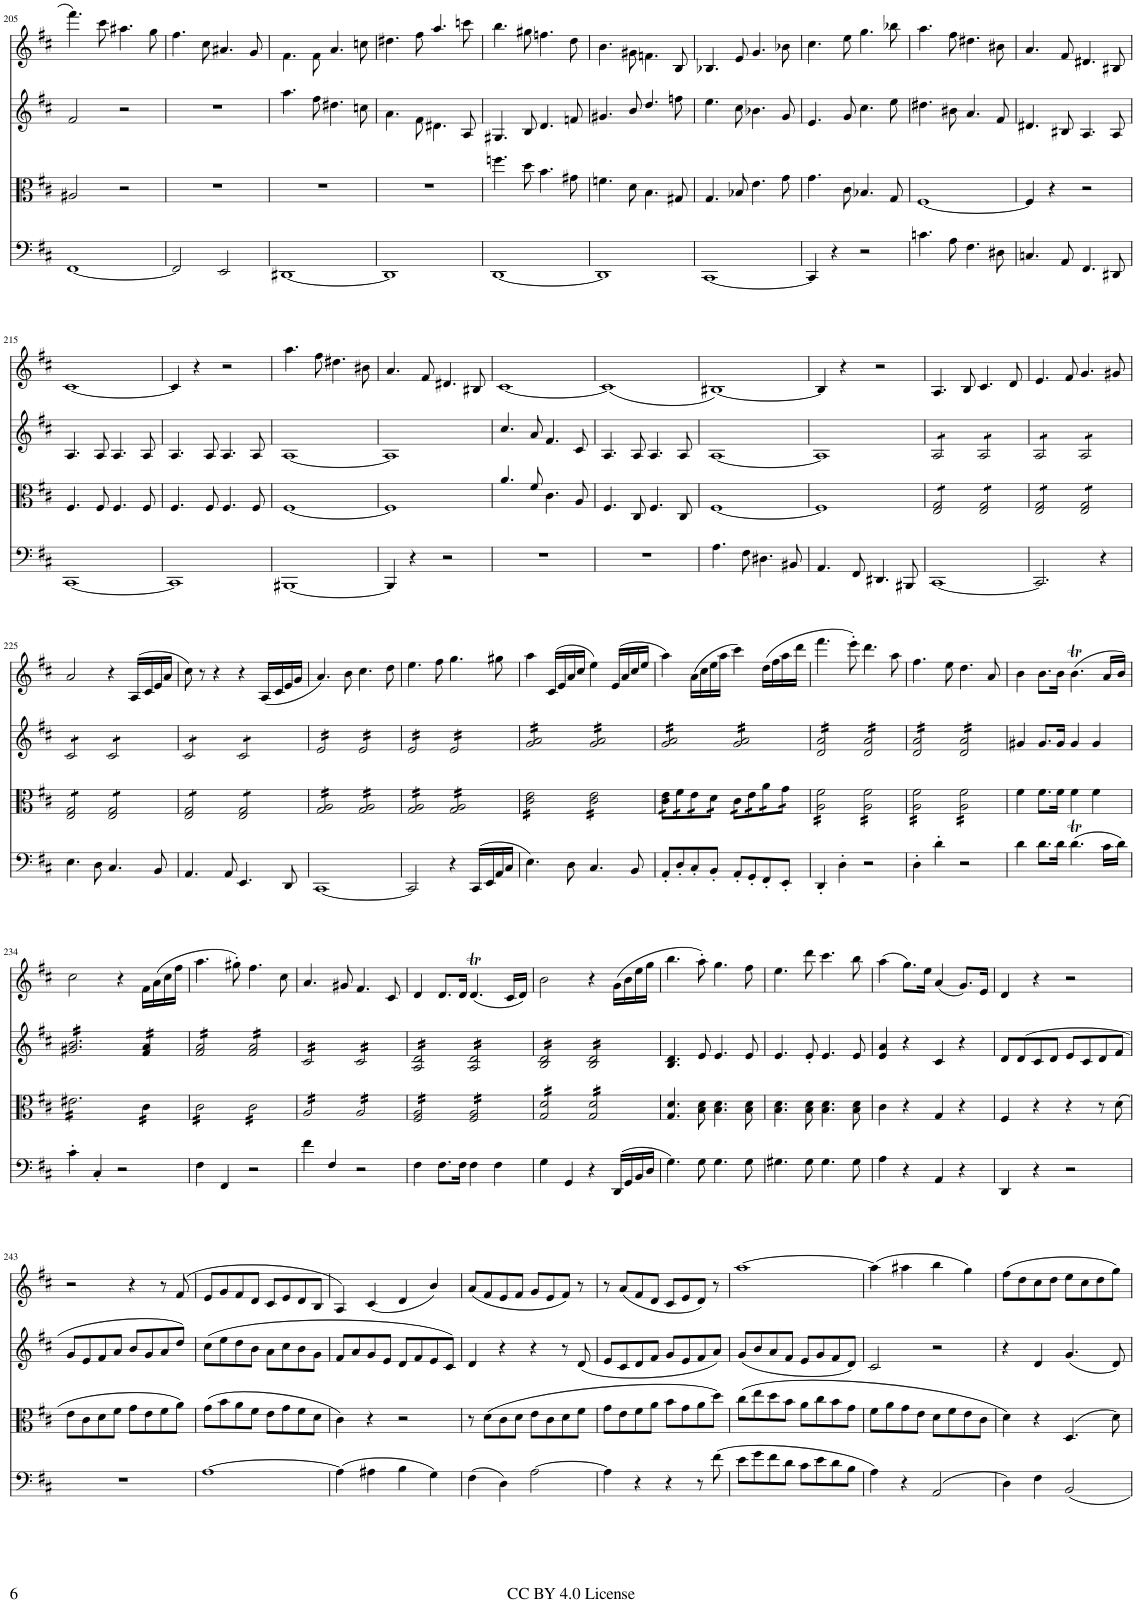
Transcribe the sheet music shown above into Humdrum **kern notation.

**kern	**kern	**kern	**kern
*part4	*part3	*part2	*part1
*staff4	*staff3	*staff2	*staff1
*I"Cello	*I"Viola	*I"Violin II	*I"Violin I
*	*I'Vla	*I'Vln	*I'Vln
!!LO:PB:g=z
*clefF4	*clefC3	*clefG2	*clefG2
*k[f#c#]	*k[f#c#]	*k[f#c#]	*k[f#c#]
*M4/4	*M4/4	*M4/4	*M4/4
*met(c)	*met(c)	*met(c)	*met(c)
=205	=205	=205	=205
[1FF#	2A#X/	2f#/	4.fff#\
.	.	.	8ccc#\
.	2r	2r	4.aa#X\
.	.	.	8gg\
=206	=206	=206	=206
2FF#/]	1r	1r	4.ff#\
.	.	.	8cc#\
2EE/	.	.	4.a#X/
.	.	.	8g/
=207	=207	=207	=207
[1DD#X	1r	4.aa\	4.f#\
.	.	8ff#\	8f#\
.	.	4.dd#X\	4.a/
.	.	8ccn\	8ccn\
=208	=208	=208	=208
1DD#]	1r	4.a\	4.dd#X\
.	.	8f#\	8ff#\
.	.	4.d#X\	4.aa/
.	.	8A/	8cccn\
=209	=209	=209	=209
[1DD	4.ffn\	4.G#X/	4.bb\
.	8dd\	8B/	8gg#X\
.	4.b\	4.d/	4.ffn\
.	8g#X\	8fn/	8dd\
=210	=210	=210	=210
1DD]	4.fn\	4.g#X/	4.b\
.	8d\	8b/	8g#X\
.	4.B\	4.dd/	4.fn\
.	8G#X/	8ffn\	8B/
=211	=211	=211	=211
[1CC#	4.G/	4.ee\	4.B-X/
.	8B-X/	8cc#\	8e/
.	4.e\	4.b-X\	4.g/
.	8g\	8g/	8b-X\
=212	=212	=212	=212
4CC#/]	4.g\	4.e/	4.cc#\
4r	.	.	.
.	8c#\	8g/	8ee\
2r	4.B-X/	4.cc#\	4.gg\
.	8G/	8ee\	8bb-X\
=213	=213	=213	=213
4.cn\	[1F#	4.dd#X\	4.aa\
8A\	.	8b#X\	8ff#\
4.F#\	.	4.a/	4.dd#X\
8D#X\	.	8f#/	8b#X\
=214	=214	=214	=214
4.Cn/	4F#/]	4.d#X/	4.a/
.	4r	.	.
8AA/	.	8B#X/	8f#/
4.FF#/	2r	4.A/	4.d#X/
8DD#X/	.	8A/	8B#X/
!!LO:LB:g=z
=215	=215	=215	=215
[1CC#	4.F#/	4.A/	[1c#
.	8F#/	8A/	.
.	4.F#/	4.A/	.
.	8F#/	8A/	.
=216	=216	=216	=216
1CC#]	4.F#/	4.A/	4c#/]
.	.	.	4r
.	8F#/	8A/	.
.	4.F#/	4.A/	2r
.	8F#/	8A/	.
=217	=217	=217	=217
[1BBB#X	[1F#	[1A	4.aa\
.	.	.	8ff#\
.	.	.	4.dd#X\
.	.	.	8b#X\
=218	=218	=218	=218
4BBB#/]	1F#]	1A]	4.a/
4r	.	.	.
.	.	.	8f#/
2r	.	.	4.d#X/
.	.	.	8B#X/
=219	=219	=219	=219
1r	4.a/	4.cc#/	[1c#
.	8f#/	8a/	.
.	4.c#\	4.f#/	.
.	8A/	8c#/	.
=220	=220	=220	=220
1r	4.F#/	4.A/	(1c#]
.	8C#/	8A/	.
.	4.F#/	4.A/	.
.	8C#/	8A/	.
=221	=221	=221	=221
4.A\	[1F#	[1A	[1B#X)
8F#\	.	.	.
4.D#X\	.	.	.
8BB#X/	.	.	.
=222	=222	=222	=222
4.AA/	1F#]	1A]	4B#/]
.	.	.	4r
8FF#/	.	.	.
4.DD#X/	.	.	2r
8BBB#X/	.	.	.
=223	=223	=223	=223
*	*tremolo	*	*
*	*	*tremolo	*
[1CC#	8E/ 8G/L	8A/L	4.A/
.	8E/ 8G/	8A/	.
.	8E/ 8G/	8A/	.
.	8E/ 8G/J	8A/J	8B/
.	8E/ 8G/L	8A/L	4.c#/
.	8E/ 8G/	8A/	.
.	8E/ 8G/	8A/	.
.	8E/ 8G/J	8A/J	8d/
=224	=224	=224	=224
2.CC#/]	8E/ 8G/L	8A/L	4.e/
.	8E/ 8G/	8A/	.
.	8E/ 8G/	8A/	.
.	8E/ 8G/J	8A/J	8f#/
.	8E/ 8G/L	8A/L	4.g/
.	8E/ 8G/	8A/	.
4r	8E/ 8G/	8A/	.
.	8E/ 8G/J	8A/J	8g#X/
!!LO:LB:g=z
=225	=225	=225	=225
4.E\	8E/ 8G/L	8c#/L	2a/
.	8E/ 8G/	8c#/	.
.	8E/ 8G/	8c#/	.
8D\	8E/ 8G/J	8c#/J	.
4.C#/	8E/ 8G/L	8c#/L	4r
.	8E/ 8G/	8c#/	.
.	8E/ 8G/	8c#/	(16A/LL
.	.	.	16c#/
8BB/	8E/ 8G/J	8c#/J	16e/
.	.	.	16a/JJ
=226	=226	=226	=226
4.AA/	8E/ 8G/L	8c#/L	8cc#\)
.	8E/ 8G/	8c#/	8r
.	8E/ 8G/	8c#/	4r
8AA/	8E/ 8G/J	8c#/J	.
4.EE/	8E/ 8G/L	8c#/L	4r
.	8E/ 8G/	8c#/	.
.	8E/ 8G/	8c#/	(16A/LL
.	.	.	16c#/
8DD/	8E/ 8G/J	8c#/J	16e/
.	.	.	16g/JJ
=227	=227	=227	=227
[1CC#	16G/ 16A/LL	16e/LL	4.a/)
.	16G/ 16A/	16e/	.
.	16G/ 16A/	16e/	.
.	16G/ 16A/	16e/	.
.	16G/ 16A/	16e/	.
.	16G/ 16A/	16e/	.
.	16G/ 16A/	16e/	8b\
.	16G/ 16A/JJ	16e/JJ	.
.	16G/ 16A/LL	16e/LL	4.cc#\
.	16G/ 16A/	16e/	.
.	16G/ 16A/	16e/	.
.	16G/ 16A/	16e/	.
.	16G/ 16A/	16e/	.
.	16G/ 16A/	16e/	.
.	16G/ 16A/	16e/	8dd\
.	16G/ 16A/JJ	16e/JJ	.
=228	=228	=228	=228
2CC#/]	16G/ 16A/LL	16e/LL	4.ee\
.	16G/ 16A/	16e/	.
.	16G/ 16A/	16e/	.
.	16G/ 16A/	16e/	.
.	16G/ 16A/	16e/	.
.	16G/ 16A/	16e/	.
.	16G/ 16A/	16e/	8ff#\
.	16G/ 16A/JJ	16e/JJ	.
4r	16G/ 16A/LL	16e/LL	4.gg\
.	16G/ 16A/	16e/	.
.	16G/ 16A/	16e/	.
.	16G/ 16A/	16e/	.
(>16CC#/LL	16G/ 16A/	16e/	.
16EE/	16G/ 16A/	16e/	.
16AA/	16G/ 16A/	16e/	8gg#X\
16C#/JJ	16G/ 16A/JJ	16e/JJ	.
=229	=229	=229	=229
4.E\)	16c#\ 16e\LL	16g/ 16a/LL	4aa\
.	16c#\ 16e\	16g/ 16a/	.
.	16c#\ 16e\	16g/ 16a/	.
.	16c#\ 16e\	16g/ 16a/	.
.	16c#\ 16e\	16g/ 16a/	(>16c#/LL
.	16c#\ 16e\	16g/ 16a/	16e/
8D\	16c#\ 16e\	16g/ 16a/	16a/
.	16c#\ 16e\JJ	16g/ 16a/JJ	16cc#/JJ
4.C#/	16c#\ 16e\LL	16g/ 16a/LL	4ee\)
.	16c#\ 16e\	16g/ 16a/	.
.	16c#\ 16e\	16g/ 16a/	.
.	16c#\ 16e\	16g/ 16a/	.
.	16c#\ 16e\	16g/ 16a/	(16e/LL
.	16c#\ 16e\	16g/ 16a/	16a/
8BB/	16c#\ 16e\	16g/ 16a/	16cc#/
.	16c#\ 16e\JJ	16g/ 16a/JJ	16ee/JJ
=230	=230	=230	=230
8AA'/L	16c#\ 16e\LL	16g/ 16a/LL	4aa\)
.	16c#\ 16e\	16g/ 16a/	.
8D'/	16f#\	16g/ 16a/	.
.	16f#\	16g/ 16a/	.
8C#'/	16e\	16g/ 16a/	(>16a\LL
.	16e\	16g/ 16a/	16cc#\
8BB'/J	16d\	16g/ 16a/	16ee\
.	16d\JJ	16g/ 16a/JJ	16aa\JJ
8AA'/L	16c#\LL	16g/ 16a/LL	4ccc#\)
.	16c#\	16g/ 16a/	.
8GG'/	16e\	16g/ 16a/	.
.	16e\	16g/ 16a/	.
8FF#'/	16a\	16g/ 16a/	(>16dd\LL
.	16a\	16g/ 16a/	16ff#\
8EE'/J	16g\	16g/ 16a/	16aa\
.	16g\JJ	16g/ 16a/JJ	16ddd\JJ
=231	=231	=231	=231
4DD'/	16A\ 16f#\LL	16d/ 16a/LL	4.fff#\
.	16A\ 16f#\	16d/ 16a/	.
.	16A\ 16f#\	16d/ 16a/	.
.	16A\ 16f#\	16d/ 16a/	.
4D'\	16A\ 16f#\	16d/ 16a/	.
.	16A\ 16f#\	16d/ 16a/	.
.	16A\ 16f#\	16d/ 16a/	8eee'\)
.	16A\ 16f#\JJ	16d/ 16a/JJ	.
2r	16A\ 16f#\LL	16d/ 16a/LL	4.ddd\
.	16A\ 16f#\	16d/ 16a/	.
.	16A\ 16f#\	16d/ 16a/	.
.	16A\ 16f#\	16d/ 16a/	.
.	16A\ 16f#\	16d/ 16a/	.
.	16A\ 16f#\	16d/ 16a/	.
.	16A\ 16f#\	16d/ 16a/	8aa\
.	16A\ 16f#\JJ	16d/ 16a/JJ	.
=232	=232	=232	=232
4D'\	16A\ 16f#\LL	16d/ 16a/LL	4.ff#\
.	16A\ 16f#\	16d/ 16a/	.
.	16A\ 16f#\	16d/ 16a/	.
.	16A\ 16f#\	16d/ 16a/	.
4d'\	16A\ 16f#\	16d/ 16a/	.
.	16A\ 16f#\	16d/ 16a/	.
.	16A\ 16f#\	16d/ 16a/	8ee\
.	16A\ 16f#\JJ	16d/ 16a/JJ	.
2r	16A\ 16f#\LL	16d/ 16a/LL	4.dd\
.	16A\ 16f#\	16d/ 16a/	.
.	16A\ 16f#\	16d/ 16a/	.
.	16A\ 16f#\	16d/ 16a/	.
.	16A\ 16f#\	16d/ 16a/	.
.	16A\ 16f#\	16d/ 16a/	.
.	16A\ 16f#\	16d/ 16a/	8a/
.	16A\ 16f#\JJ	16d/ 16a/JJ	.
*	*	*Xtremolo	*
*	*Xtremolo	*	*
=233	=233	=233	=233
4d\	4f#\	4g#X/	4b\
8.d\L	8.f#\L	8.g#/L	8.b\L
16d\Jk	16f#\Jk	16g#/Jk	16b\Jk
(>4.dT\	4f#\	4g#/	(4.bT\
.	4f#\	4g#/	.
16c#\LL	.	.	16a/LL
16d\JJ)	.	.	16b/JJ)
!!LO:LB:g=z
=234	=234	=234	=234
*	*tremolo	*	*
*	*	*tremolo	*
4c#'\	16e#X\LL	16g#X/ 16b/LL	2cc#\
.	16e#X\	16g#X/ 16b/	.
.	16e#X\	16g#X/ 16b/	.
.	16e#X\	16g#X/ 16b/	.
4C#'/	16e#X\	16g#X/ 16b/	.
.	16e#X\	16g#X/ 16b/	.
.	16e#X\	16g#X/ 16b/	.
.	16e#X\	16g#X/ 16b/	.
2r	16e#X\	16g#X/ 16b/	4r
.	16e#X\	16g#X/ 16b/	.
.	16e#X\	16g#X/ 16b/	.
.	16e#X\JJ	16g#X/ 16b/JJ	.
.	16c#\LL	16f#/ 16a/LL	16f#\LL
.	16c#\	16f#/ 16a/	(>16a\
.	16c#\	16f#/ 16a/	16cc#\
.	16c#\JJ	16f#/ 16a/JJ	16ff#\JJ
=235	=235	=235	=235
4F#\	16c#\LL	16f#/ 16a/LL	4.aa\
.	16c#\	16f#/ 16a/	.
.	16c#\	16f#/ 16a/	.
.	16c#\	16f#/ 16a/	.
4FF#/	16c#\	16f#/ 16a/	.
.	16c#\	16f#/ 16a/	.
.	16c#\	16f#/ 16a/	8gg#X'\)
.	16c#\JJ	16f#/ 16a/JJ	.
2r	16c#\LL	16f#/ 16a/LL	4.ff#\
.	16c#\	16f#/ 16a/	.
.	16c#\	16f#/ 16a/	.
.	16c#\	16f#/ 16a/	.
.	16c#\	16f#/ 16a/	.
.	16c#\	16f#/ 16a/	.
.	16c#\	16f#/ 16a/	8cc#\
.	16c#\JJ	16f#/ 16a/JJ	.
=236	=236	=236	=236
4f#\	16A/LL	16c#/LL	4.a/
.	16A/	16c#/	.
.	16A/	16c#/	.
.	16A/	16c#/	.
4F#/	16A/	16c#/	.
.	16A/	16c#/	.
.	16A/	16c#/	8g#X/
.	16A/JJ	16c#/JJ	.
2r	16A/LL	16c#/LL	4.f#/
.	16A/	16c#/	.
.	16A/	16c#/	.
.	16A/	16c#/	.
.	16A/	16c#/	.
.	16A/	16c#/	.
.	16A/	16c#/	8c#/
.	16A/JJ	16c#/JJ	.
=237	=237	=237	=237
4F#\	16F#/ 16A/LL	16A/ 16d/LL	4d/
.	16F#/ 16A/	16A/ 16d/	.
.	16F#/ 16A/	16A/ 16d/	.
.	16F#/ 16A/	16A/ 16d/	.
8.F#\L	16F#/ 16A/	16A/ 16d/	8.d/L
.	16F#/ 16A/	16A/ 16d/	.
.	16F#/ 16A/	16A/ 16d/	.
16F#\Jk	16F#/ 16A/JJ	16A/ 16d/JJ	16d/Jk
4F#\	16F#/ 16A/LL	16A/ 16d/LL	(4.dT/
.	16F#/ 16A/	16A/ 16d/	.
.	16F#/ 16A/	16A/ 16d/	.
.	16F#/ 16A/	16A/ 16d/	.
4F#\	16F#/ 16A/	16A/ 16d/	.
.	16F#/ 16A/	16A/ 16d/	.
.	16F#/ 16A/	16A/ 16d/	16c#/LL
.	16F#/ 16A/JJ	16A/ 16d/JJ	16d/JJ)
=238	=238	=238	=238
4G\	16G/ 16d/LL	16B/ 16d/LL	2b\
.	16G/ 16d/	16B/ 16d/	.
.	16G/ 16d/	16B/ 16d/	.
.	16G/ 16d/	16B/ 16d/	.
4GG/	16G/ 16d/	16B/ 16d/	.
.	16G/ 16d/	16B/ 16d/	.
.	16G/ 16d/	16B/ 16d/	.
.	16G/ 16d/JJ	16B/ 16d/JJ	.
4r	16G/ 16d/LL	16B/ 16d/LL	4r
.	16G/ 16d/	16B/ 16d/	.
.	16G/ 16d/	16B/ 16d/	.
.	16G/ 16d/	16B/ 16d/	.
(>16DD/LL	16G/ 16d/	16B/ 16d/	(>16g\LL
16GG/	16G/ 16d/	16B/ 16d/	16b\
16BB/	16G/ 16d/	16B/ 16d/	16ee\
16D/JJ	16G/ 16d/JJ	16B/ 16d/JJ	16gg\JJ
*	*	*Xtremolo	*
*	*Xtremolo	*	*
=239	=239	=239	=239
4.G\)	4.G/ 4.d/	4.B/ 4.d/	4.bb\
8G\	8B\ 8d\	8e/	8aa'\)
4.G\	4.B\ 4.d\	4.e/	4.gg\
8G\	8B\ 8d\	8e/	8ff#\
=240	=240	=240	=240
4.G#X\	4.B\ 4.d\	4.e/	4.ee\
8G#\	8B\ 8d\	8e'/	8ddd\
4.G#\	4.B\ 4.d\	4.e/	4.ccc#\
8G#\	8B\ 8d\	8e/	8bb\
=241	=241	=241	=241
4A\	4c#\	4e/ 4a/	(>4aa\
4r	4r	4r	8.gg\L)
.	.	.	16ee\Jk
4AA/	4G/	4c#/	(4a/
4r	4r	4r	8.g/L)
.	.	.	16e/Jk
=242	=242	=242	=242
4DD/	4F#/	8d/L	4d/
.	.	(>8d/	.
4r	4r	8c#/	4r
.	.	8d/J	.
2r	4r	8e/L	2r
.	.	8c#/	.
.	8r	8d/	.
.	(>8d\	8f#/J	.
!!LO:LB:g=z
=243	=243	=243	=243
1r	8e\L	8g/L	2r
.	8c#\	8e/	.
.	8d\	8f#/	.
.	8f#\J	8a/J	.
.	8g\L	8b/L	4r
.	8e\	8g/	.
.	8f#\	8a/	8r
.	8a\J)	8dd/J)	(>8f#/
=244	=244	=244	=244
[1A	(>8g\L	(>8cc#\L	8e/L
.	8b\	8ee\	8g/
.	8a\	8dd\	8f#/
.	8f#\J	8b\J	8d/J
.	8e\L	8a\L	8c#/L
.	8g\	8cc#\	8e/
.	8f#\	8b\	8d/
.	8d\J	8g\J	8B/J
=245	=245	=245	=245
(>4A\]	4c#\)	8f#/L	4A/)
.	.	8a/	.
4A#X\	4r	8g/	(4c#/
.	.	8e/J	.
4B\	2r	8d/L	4d/
.	.	8f#/	.
4G\)	.	8e/	4b/)
.	.	8c#/J)	.
=246	=246	=246	=246
(>4F#\	8r	4d/	(8a/L
.	(>8d\L	.	8f#/
4D\)	8c#\	4r	8e/
.	8d\J	.	8f#/J
[2A\	8e\L	4r	8g/L
.	8c#\	.	8e/
.	8d\	8r	8f#/J)
.	8f#\J	(8d/	8r
=247	=247	=247	=247
4A\]	8g\L	8e/L	8r
.	8e\	8c#/	(8a/L
4r	8f#\	8d/	8f#/
.	8a\J	8f#/J	8d/J
4r	8b\L	8g/L	8c#/L
.	8g\	8e/	8e/
8r	8a\	8f#/	8d/J)
(>8f#\	8dd\J)	8a/J)	8r
=248	=248	=248	=248
8e\L	(>8cc#\L	(8g/L	[1aa
8g\	8ee\	8b/	.
8f#\	8dd\	8a/	.
8d\J	8b\J	8f#/J	.
8c#\L	8a\L	8e/L	.
8e\	8cc#\	8g/	.
8d\	8b\	8f#/	.
8B\J	8g\J	8d/J)	.
=249	=249	=249	=249
4A\)	8f#\L	2c#/	(>4aa\]
.	8a\	.	.
4r	8g\	.	4aa#X\
.	8e\J	.	.
(>2AA/	8d\L	2r	4bb\
.	8f#\	.	.
.	8e\	.	4gg\)
.	8c#\J	.	.
=250	=250	=250	=250
4D\)	4d\)	4r	(>8ff#\L
.	.	.	8dd\
4F#\	4r	4d/	8cc#\
.	.	.	8dd\J
2BB/	(>4.D/	(4.g/	8ee\L
.	.	.	8cc#\
.	.	.	8dd\
.	8d\)	8d/)	8gg\J)
=	=	=	=
*-	*-	*-	*-
